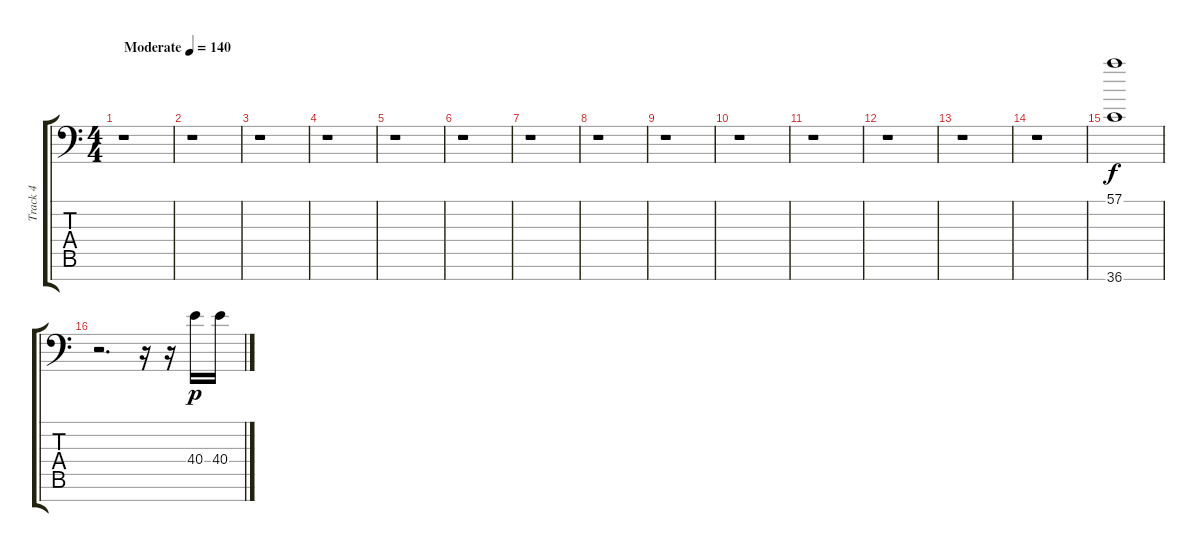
\track ("Track 4" "Track 4") {instrument acousticgrandpiano}
\staff {score tabs}
\tuning (C-1 C-1 C-1 C-1 C-1 C-1 C-1) {hide}
\ts (4 4)
\tempo (140 "Moderate")
\clef f4
\ks c
r.1{dy f instrument acousticgrandpiano} |
r.1 |
r.1 |
r.1 |
r.1 |
r.1 |
r.1 |
r.1 |
r.1 |
r.1 |
r.1 |
r.1 |
r.1 |
r.1 |
(57.1 36.7).1 |
r.2{d} r.16 r.16 40.4.16{dy p} 40.4.16
